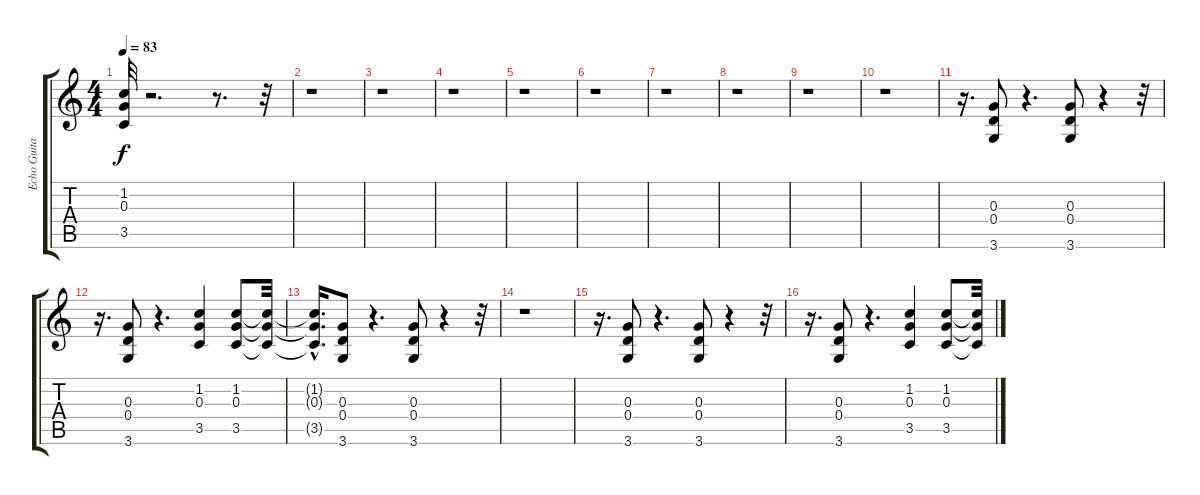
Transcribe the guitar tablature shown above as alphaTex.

\track ("Echo Guitar 3&4" "Echo Guita") {instrument distortionguitar}
\staff {score tabs}
\tuning (E4 B3 G3 D3 A2 E2) {hide}
\ts (4 4)
\tempo 83
\clef g2
\ks c
(1.2{t} 0.3{t} 3.5{t}).32{dy f} r.2{d} r.8{d} r.32 |
r.1 |
r.1 |
r.1 |
r.1 |
r.1 |
r.1 |
r.1 |
r.1 |
r.1 |
r.16{d} (0.3 0.4 3.6).8 r.4{d} (0.3 0.4 3.6).8 r.4 r.32 |
r.16{d} (0.3 0.4 3.6).8 r.4{d} (1.2 0.3 3.5).4 (1.2 0.3 3.5).8 (1.2{t} 0.3{t} 3.5{t}).32 |
(1.2{hac t} 0.3{hac t} 3.5{hac t}).16{d} (0.3 0.4 3.6).8 r.4{d} (0.3 0.4 3.6).8 r.4 r.32 |
r.1 |
r.16{d} (0.3 0.4 3.6).8 r.4{d} (0.3 0.4 3.6).8 r.4 r.32 |
r.16{d} (0.3 0.4 3.6).8 r.4{d} (1.2 0.3 3.5).4 (1.2 0.3 3.5).8 (1.2{t} 0.3{t} 3.5{t}).32
